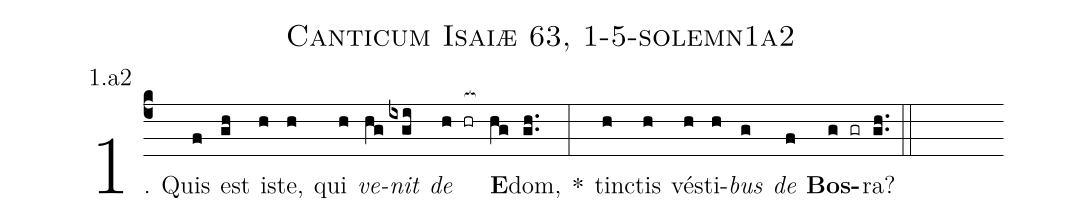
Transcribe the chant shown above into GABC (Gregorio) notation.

name: Canticum Isaiæ 63, 1-5-solemn1a2;
annotation: 1.a2;
%%
(c4)1. Quis(f) est(gh) is(h)te,(h) qui(h) <i>ve</i>(hg)<i>nit</i>(ixgi) <i>de</i>(h hr[ocb:1{]) <b>E</b>(hg[ocb:0}])dom,(gh..) *(:) tinc(h)tis(h) vés(h)ti(h)<i>bus</i>(g) <i>de</i>(f) <b>Bos</b>(g gr)ra?(gh..) (::)
